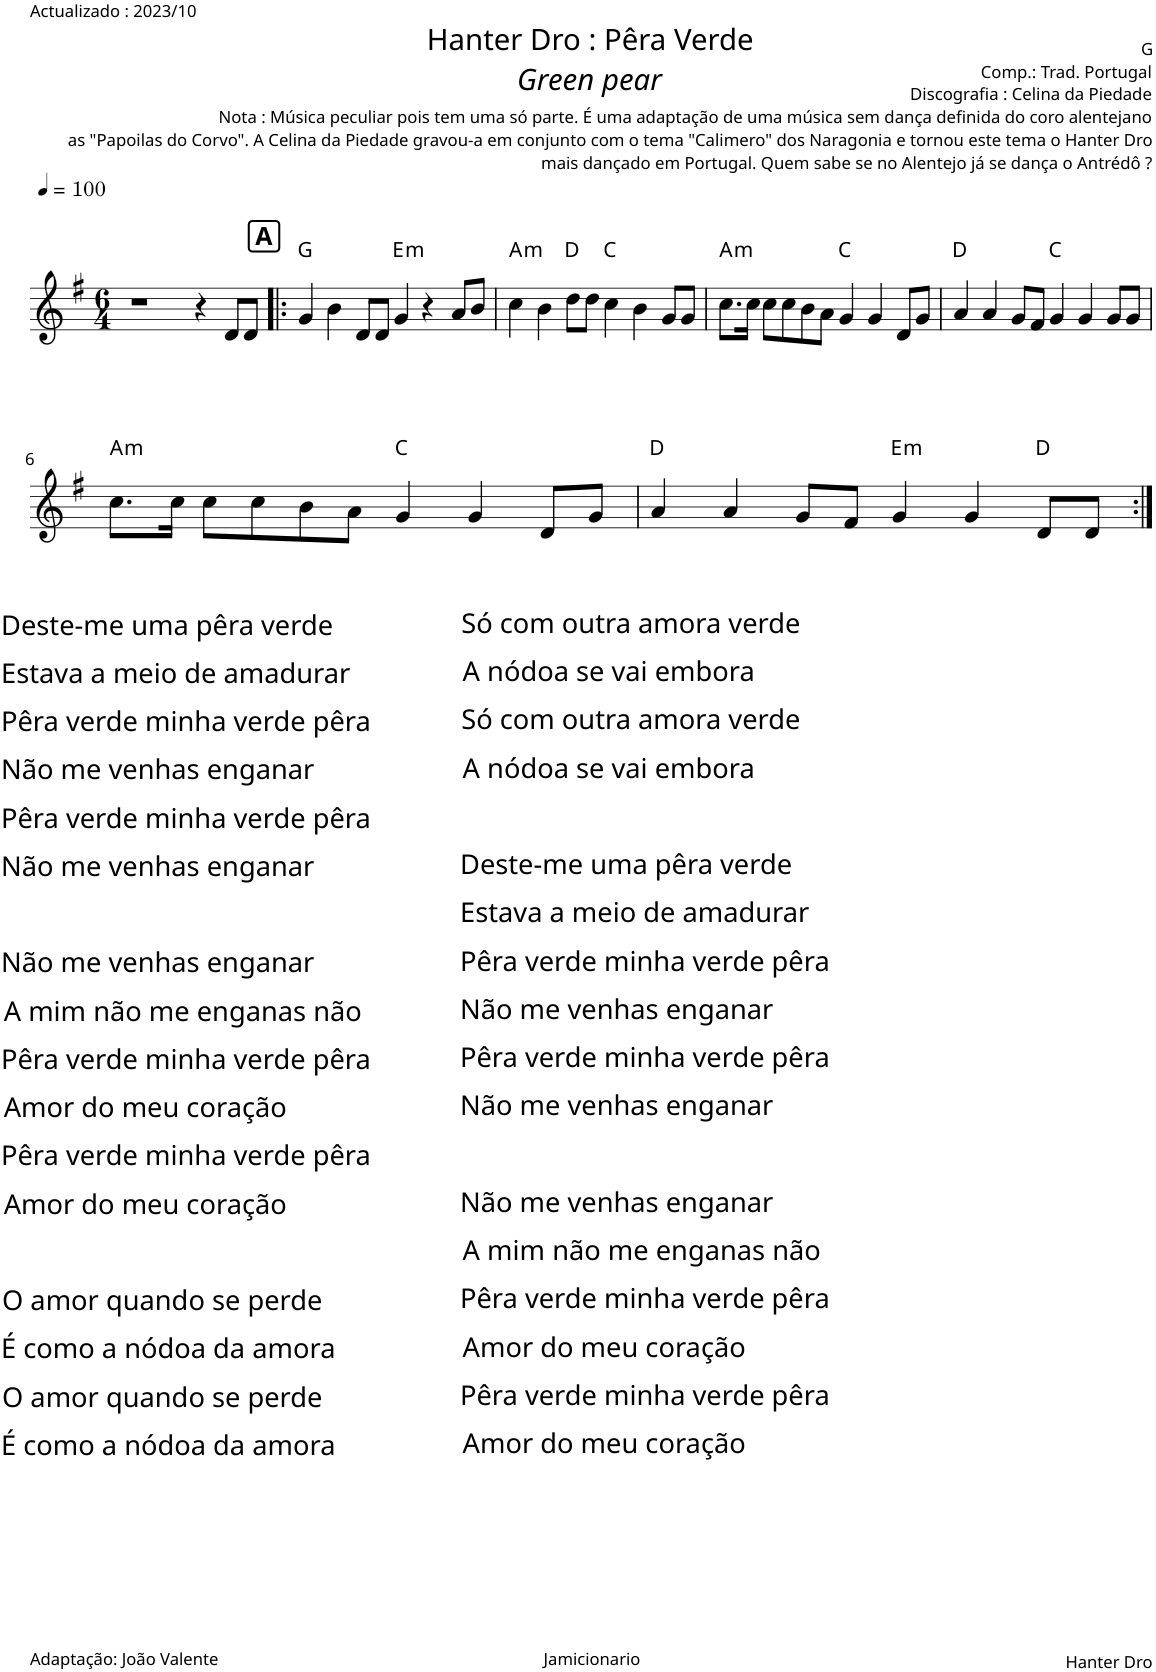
**kern	**harte
*part1	*part1
*staff1	*
*I"Piano	*
*I'Pno.	*
*clefG2	*
*k[f#]	*
*M6/4	*
*MM100	*
=1	=1
1r	.
4r	.
8d/L	.
8d/J	.
!!LO:REH:place=s1:a:B:cj:fs=12:t=A
=2!|:	=2!|:
4g/	G:maj
4b\	.
8d/L	.
8d/J	.
!	!LO:H:kt=m
4g/	E:min
4r	.
8a/L	.
8b/J	.
=3	=3
!	!LO:H:kt=m
4cc\	A:min
4b\	.
8dd\L	D:maj
8dd\J	.
4cc\	C:maj
4b\	.
8g/L	.
8g/J	.
=4	=4
!	!LO:H:kt=m
8.cc\L	A:min
16cc\Jk	.
8cc\L	.
8cc\	.
8b\	.
8a\J	.
4g/	C:maj
4g/	.
8d/L	.
8g/J	.
=5	=5
4a/	D:maj
4a/	.
8g/L	.
8f#/J	.
4g/	C:maj
4g/	.
8g/L	.
8g/J	.
!!LO:LB:g=z
=6	=6
!	!LO:H:kt=m
8.cc\L	A:min
16cc\Jk	.
8cc\L	.
8cc\	.
8b\	.
8a\J	.
4g/	C:maj
4g/	.
8d/L	.
8g/J	.
=7	=7
*^	*
4a/	8ryy	D:maj
!	!LO:TX:b:t=Deste-me uma pêra verde	!
!	!LO:TX:b:t=Estava a meio de amadurar	!
!	!LO:TX:b:t=Pêra verde minha verde pêra	!
!	!LO:TX:b:t=Não me venhas enganar	!
!	!LO:TX:b:t=Pêra verde minha verde pêra	!
!	!LO:TX:b:t=Não me venhas enganar	!
!	!LO:TX:b:t=Não me venhas enganar	!
!	!LO:TX:b:t=A mim não me enganas não	!
!	!LO:TX:b:t=Pêra verde minha verde pêra	!
!	!LO:TX:b:t=Amor do meu coração	!
!	!LO:TX:b:t=Pêra verde minha verde pêra	!
!	!LO:TX:b:t=Amor do meu coração	!
!	!LO:TX:b:t=O amor quando se perde	!
!	!LO:TX:b:t=É como a nódoa da amora	!
!	!LO:TX:b:t=O amor quando se perde	!
!	!LO:TX:b:t=É como a nódoa da amora	!
!	!LO:TX:b:t=Só com outra amora verde	!
!	!LO:TX:b:t=A nódoa se vai embora	!
!	!LO:TX:b:t=Só com outra amora verde	!
!	!LO:TX:b:t=A nódoa se vai embora	!
!	!LO:TX:b:t=Deste-me uma pêra verde	!
!	!LO:TX:b:t=Estava a meio de amadurar	!
!	!LO:TX:b:t=Pêra verde minha verde pêra	!
!	!LO:TX:b:t=Não me venhas enganar	!
!	!LO:TX:b:t=Pêra verde minha verde pêra	!
!	!LO:TX:b:t=Não me venhas enganar	!
!	!LO:TX:b:t=Não me venhas enganar	!
!	!LO:TX:b:t=A mim não me enganas não	!
!	!LO:TX:b:t=Pêra verde minha verde pêra	!
!	!LO:TX:b:t=Amor do meu coração	!
!	!LO:TX:b:t=Pêra verde minha verde pêra	!
!	!LO:TX:b:t=Amor do meu coração	!
.	1ryy	.
4a/	.	.
8g/L	.	.
8f#/J	.	.
!	!	!LO:H:kt=m
4g/	.	E:min
4g/	.	.
.	4.ryy	.
8d/L	.	D:maj
8d/J	.	.
*v	*v	*
=:|!	=:|!
*-	*-
